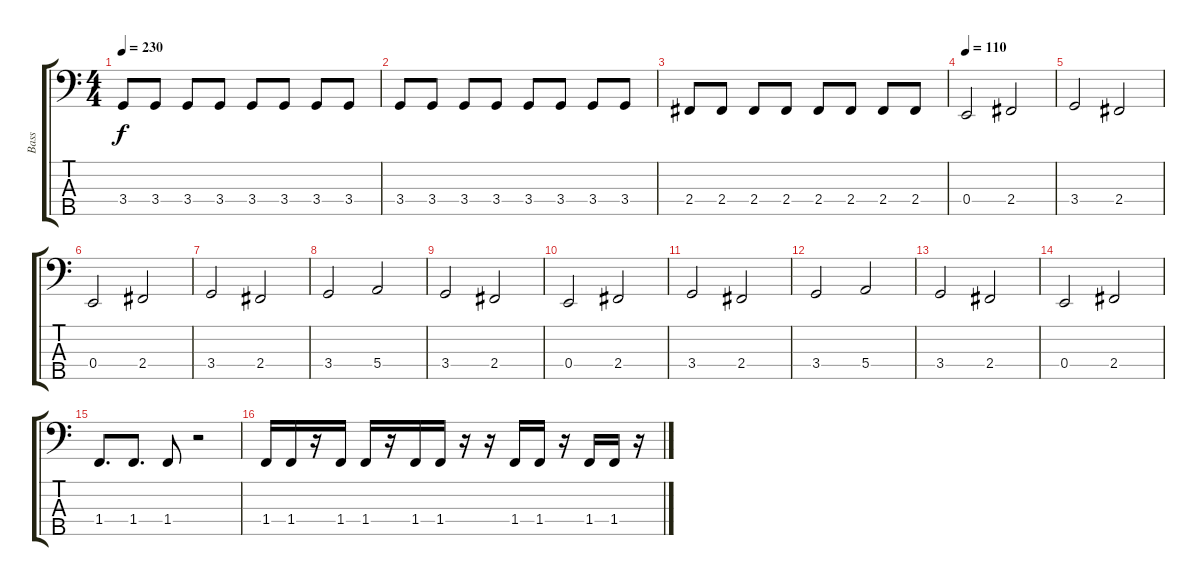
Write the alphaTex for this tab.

\track ("Bass" "Bass") {instrument electricbasspick}
\staff {score tabs}
\tuning (G2 D2 A1 E1 B0) {hide}
\ts (4 4)
\tempo 230
\clef f4
\ks c
3.4.8{dy f} 3.4.8 3.4.8 3.4.8 3.4.8 3.4.8 3.4.8 3.4.8 |
3.4.8 3.4.8 3.4.8 3.4.8 3.4.8 3.4.8 3.4.8 3.4.8 |
2.4.8 2.4.8 2.4.8 2.4.8 2.4.8 2.4.8 2.4.8 2.4.8 |
\tempo 110
0.4.2 2.4.2 |
3.4.2 2.4.2 |
0.4.2 2.4.2 |
3.4.2 2.4.2 |
3.4.2 5.4.2 |
3.4.2 2.4.2 |
0.4.2 2.4.2 |
3.4.2 2.4.2 |
3.4.2 5.4.2 |
3.4.2 2.4.2 |
0.4.2 2.4.2 |
1.4.8{d} 1.4.8{d} 1.4.8 r.2 |
1.4.16 1.4.16 r.16 1.4.16 1.4.16 r.16 1.4.16 1.4.16 r.16 r.16 1.4.16 1.4.16 r.16 1.4.16 1.4.16 r.16
